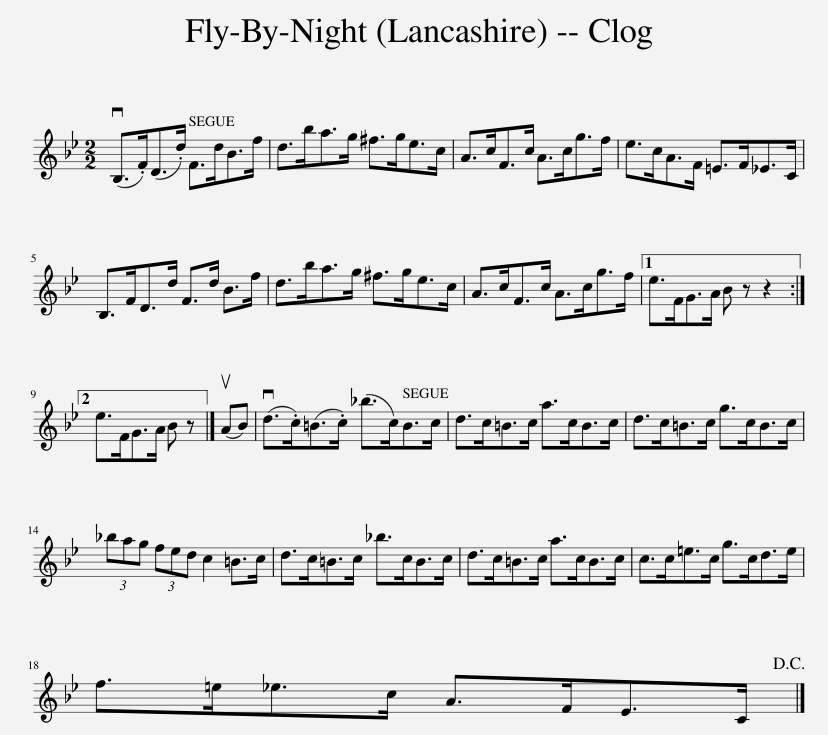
X:1
L:1/8
M:2/2
I:linebreak $
K:Bb
V:1 treble
V:1
 (vB,>.F)(D>.d) F>dB>f | d>ba>g ^f>ge>c | A>cF>c A>cg>f | e>cA>F =E>F_E>C |$ B,>FD>d F>d B>f | %5
 d>ba>g ^f>ge>c | A>cF>c A>cg>f |1 e>FG>A B z z2 :|2$ e>FG>A B z |] (uAB) | %10
 (vd>.c)(=B>.c) (_b>c)B>c | d>c=B>c a>cB>c | d>c=B>c g>cB>c |$ (3_bag (3fed c2 =B>c | d>c=B>c _b>cB>c | %15
 d>c=B>c a>cB>c | c>c=e>c g>cd>e |$ f>=e_e>c A>FE>C!D.C.! |] %18
